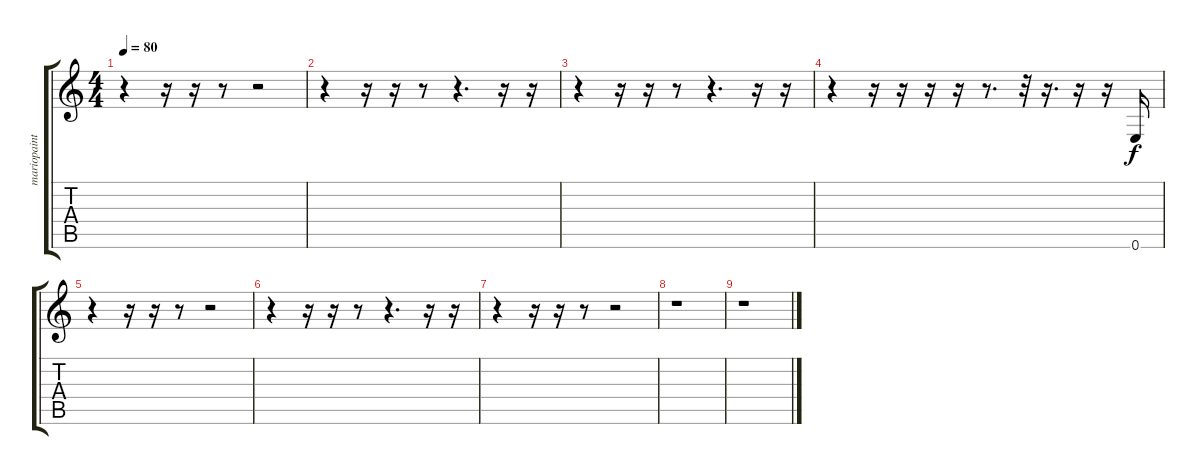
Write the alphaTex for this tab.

\track ("" "mariopaint") {instrument fretlessbass}
\staff {score tabs}
\tuning (E4 B3 G3 D3 A2 E2) {hide}
\ts (4 4)
\tempo 80
\clef g2
\ks c
r.4{dy f} r.16 r.16 r.8 r.2 |
r.4 r.16 r.16 r.8 r.4{d} r.16 r.16 |
r.4 r.16 r.16 r.8 r.4{d} r.16 r.16 |
r.4 r.16 r.16 r.16 r.16 r.8{d} r.32 r.16{d} r.16 r.16 0.6.16 |
r.4 r.16 r.16 r.8 r.2 |
r.4 r.16 r.16 r.8 r.4{d} r.16 r.16 |
r.4 r.16 r.16 r.8 r.2 |
r.1 |
r.1
